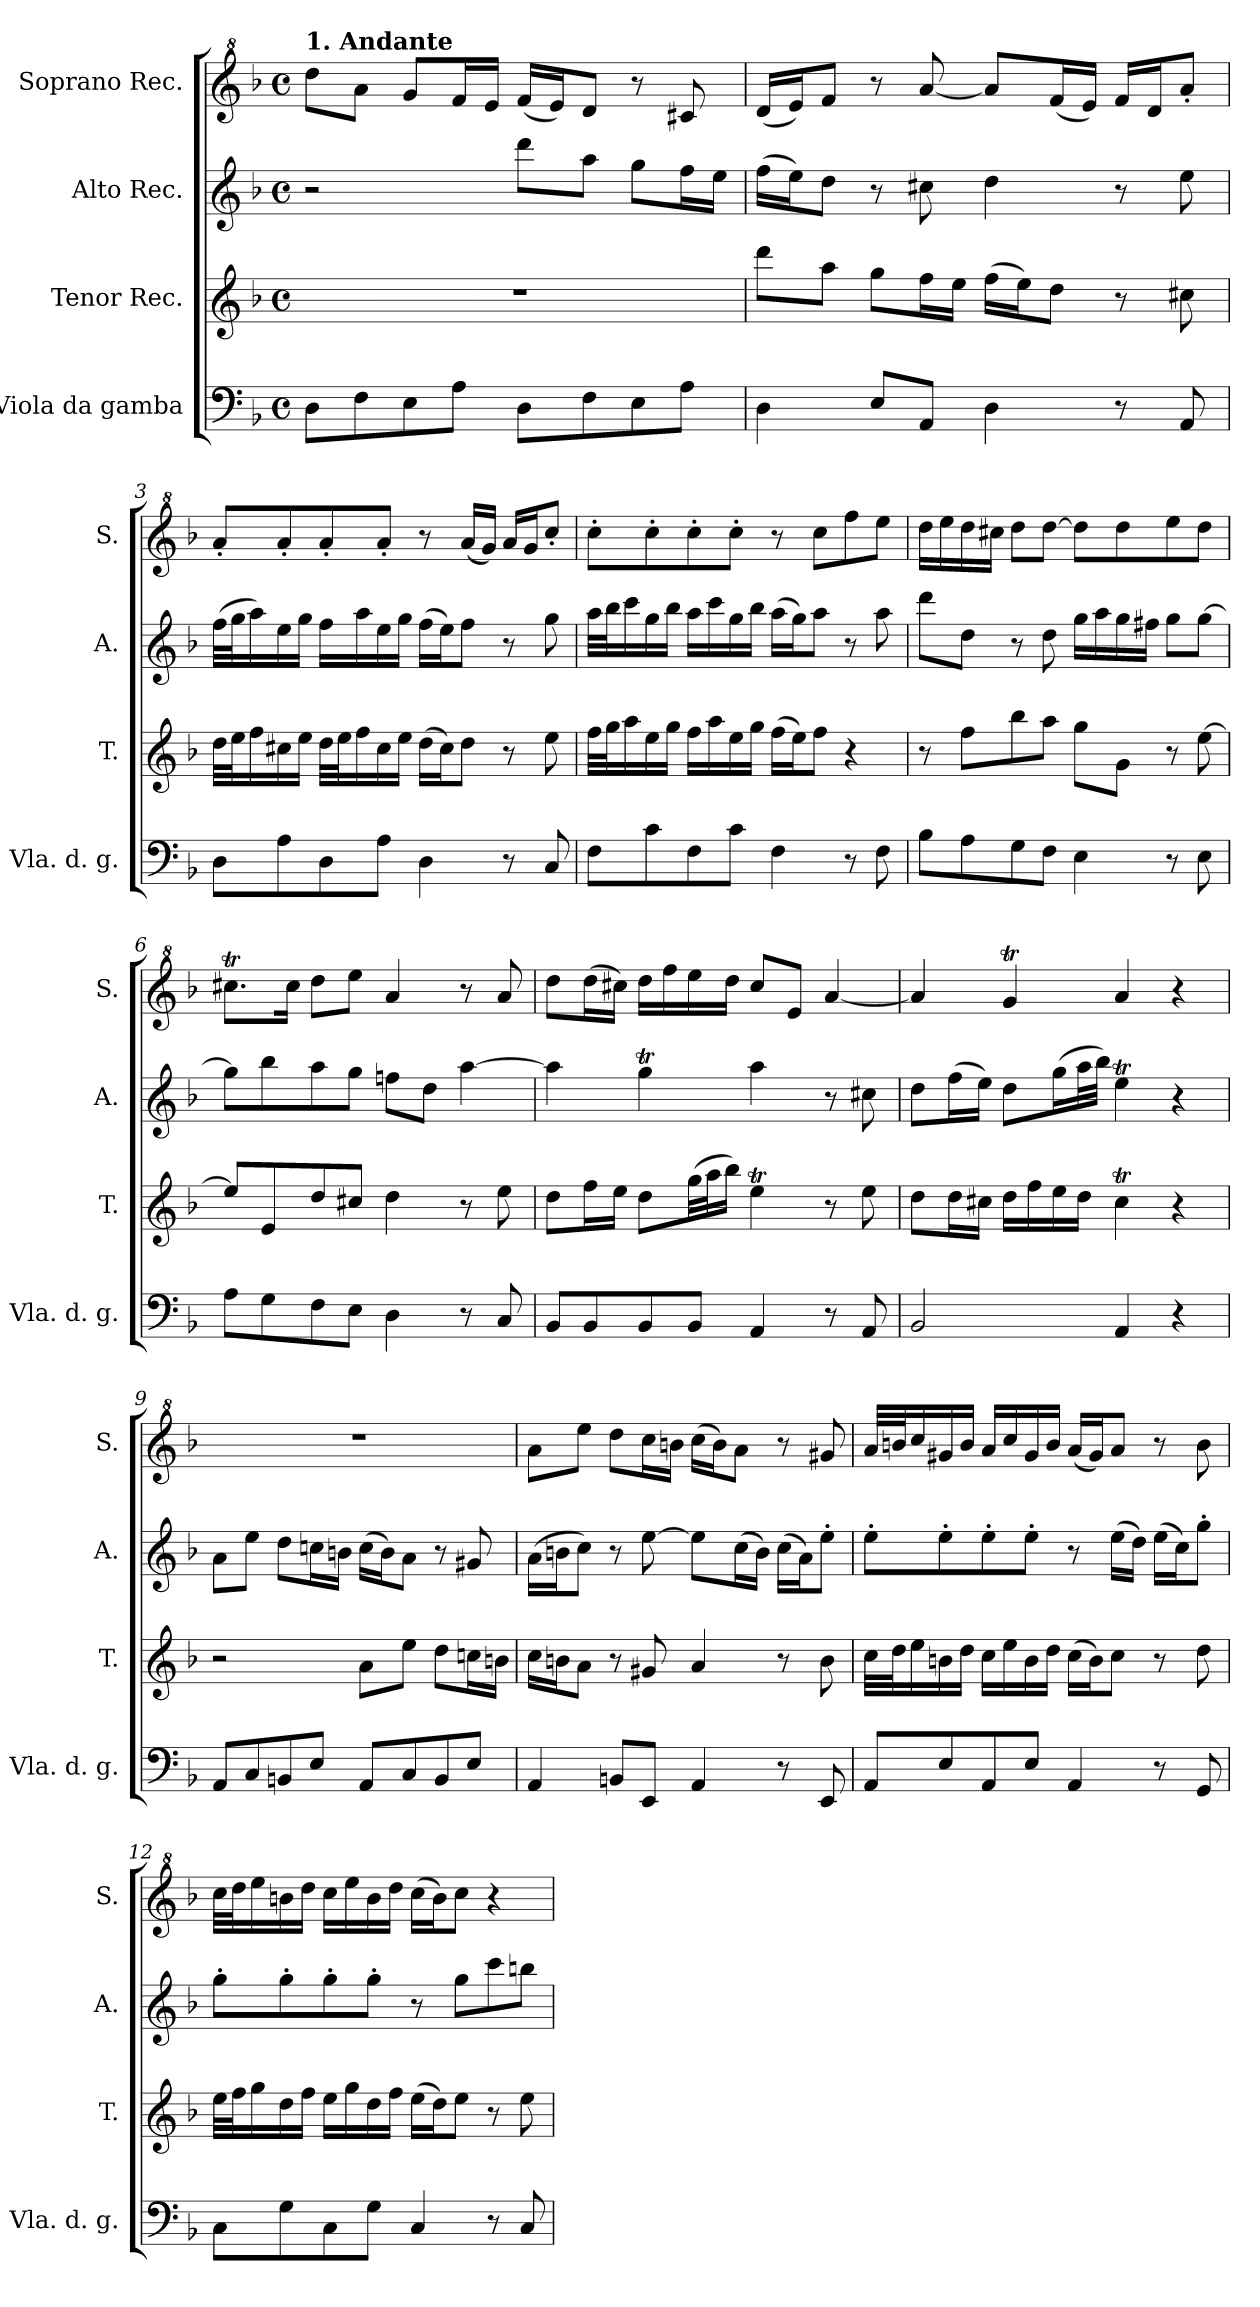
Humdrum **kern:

**kern	**kern	**kern	**kern
*part4	*part3	*part2	*part1
*staff4	*staff3	*staff2	*staff1
*I"Viola da gamba	*I"Tenor Rec.	*I"Alto Rec.	*I"Soprano Rec.
*I'Vla. d. g.	*I'T.	*I'A.	*I'S.
*clefF4	*clefG2	*clefG2	*clefG^2
*k[b-]	*k[b-]	*k[b-]	*k[b-]
*M4/4	*M4/4	*M4/4	*M4/4
*met(c)	*met(c)	*met(c)	*met(c)
*MM50	*MM50	*MM50	*MM50
=1	=1	=1	=1
!	!	!	!LO:TX:a:B:t=1. Andante
8D\L	1r	2r	8ddd\L
8F\	.	.	8aa\J
8E\	.	.	8gg/L
8A\J	.	.	16ff/L
.	.	.	16ee/JJ
8D\L	.	8ddd\L	(<16ff/LL
.	.	.	16ee/J)
8F\	.	8aa\J	8dd/J
8E\	.	8gg\L	8r
8A\J	.	16ff\L	8cc#X/
.	.	16ee\JJ	.
=2	=2	=2	=2
4D\	8ddd\L	(>16ff\LL	(<16dd/LL
.	.	16ee\J)	16ee/J)
.	8aa\J	8dd\J	8ff/J
8E/L	8gg\L	8r	8r
8AA/J	16ff\L	8cc#X\	[8aa/
.	16ee\JJ	.	.
4D\	(>16ff\LL	4dd\	8aa/L]
.	16ee\J)	.	.
.	8dd\J	.	(<16ff/L
.	.	.	16ee/JJ)
8r	8r	8r	16ff/LL
.	.	.	16dd/J
8AA/	8cc#X\	8ee\	8aa'/J
=3	=3	=3	=3
8D\L	32dd\LLL	(>32ff\LLL	8aa'/L
.	32ee\J	32gg\J	.
.	16ff\	16aa\)	.
8A\	16cc#X\	16ee\	8aa'/
.	16ee\JJ	16gg\JJ	.
8D\	32dd\LLL	16ff\LL	8aa'/
.	32ee\J	.	.
.	16ff\	16aa\	.
8A\J	16cc#\	16ee\	8aa'/J
.	16ee\JJ	16gg\JJ	.
4D\	(>16dd\LL	(>16ff\LL	8r
.	16cc#\J)	16ee\J)	.
.	8dd\J	8ff\J	(<16aa/LL
.	.	.	16gg/JJ)
8r	8r	8r	16aa/LL
.	.	.	16gg/J
8C/	8ee\	8gg\	8ccc'/J
=4	=4	=4	=4
8F\L	32ff\LLL	32aa\LLL	8ccc'\L
.	32gg\J	32bb-\J	.
.	16aa\	16ccc\	.
8c\	16ee\	16gg\	8ccc'\
.	16gg\JJ	16bb-\JJ	.
8F\	16ff\LL	16aa\LL	8ccc'\
.	16aa\	16ccc\	.
8c\J	16ee\	16gg\	8ccc'\J
.	16gg\JJ	16bb-\JJ	.
4F\	(>16ff\LL	(>16aa\LL	8r
.	16ee\J)	16gg\J)	.
.	8ff\J	8aa\J	8ccc\L
8r	4r	8r	8fff\
8F\	.	8aa\	8eee\J
!!LO:LB:g=z
=5	=5	=5	=5
8B-\L	8r	8ddd\L	16ddd\LL
.	.	.	16eee\
8A\	8ff\L	8dd\J	16ddd\
.	.	.	16ccc#X\JJ
8G\	8bb-\	8r	8ddd\L
8F\J	8aa\J	8dd\	[8ddd\J
4E\	8gg\L	16gg\LL	8ddd\L]
.	.	16aa\	.
.	8g\J	16gg\	8ddd\
.	.	16ff#X\JJ	.
8r	8r	8gg\L	8eee\
8E\	[8ee\	[8gg\J	8ddd\J
=6	=6	=6	=6
8A\L	8ee/L]	8gg\L]	8.ccc#Xt\L
8G\	8e/	8bb-\	.
.	.	.	16ccc#\Jk
8F\	8dd/	8aa\	8ddd\L
8E\J	8cc#X/J	8gg\J	8eee\J
4D\	4dd\	8ffn\L	4aa/
.	.	8dd\J	.
8r	8r	[4aa\	8r
8C/	8ee\	.	8aa/
=7	=7	=7	=7
8BB-/L	8dd\L	4aa\]	8ddd\L
8BB-/	16ff\L	.	(>16ddd\L
.	16ee\JJ	.	16ccc#X\JJ)
8BB-/	8dd\L	4ggT\	16ddd\LL
.	.	.	16fff\
8BB-/J	(>32gg\LL	.	16eee\
.	32aa\J	.	.
.	16bb-\JJ)	.	16ddd\JJ
4AA/	4eet\	4aa\	8ccc#/L
.	.	.	8ee/J
8r	8r	8r	[4aa/
8AA/	8ee\	8cc#X\	.
!!LO:LB:g=z
=8	=8	=8	=8
2BB-/	8dd\L	8dd\L	4aa/]
.	16dd\L	(>16ff\L	.
.	16cc#X\JJ	16ee\JJ)	.
.	16dd\LL	8dd\L	4ggT/
.	16ff\	.	.
.	16ee\	(>16gg\L	.
.	16dd\JJ	32aa\L	.
.	.	32bb-\JJJ)	.
4AA/	4cc#t\	4eet\	4aa/
4r	4r	4r	4r
=9	=9	=9	=9
8AA/L	2r	8a\L	1r
8C/	.	8ee\J	.
8BBn/	.	8dd\L	.
8E/J	.	16ccn\L	.
.	.	16bn\JJ	.
8AA/L	8a\L	(>16cc\LL	.
.	.	16b\J)	.
8C/	8ee\J	8a\J	.
8BB/	8dd\L	8r	.
8E/J	16ccn\L	8g#X/	.
.	16bn\JJ	.	.
=10	=10	=10	=10
4AA/	16cc\LL	(>16a\LL	8aa\L
.	16bn\J	16bn\J	.
.	8a\J	8cc\J)	8eee\J
8BBn/L	8r	8r	8ddd\L
8EE/J	8g#X/	[8ee\	16ccc\L
.	.	.	16bbn\JJ
4AA/	4a/	8ee\L]	(>16ccc\LL
.	.	.	16bb\J)
.	.	(>16cc\L	8aa\J
.	.	16b\JJ)	.
8r	8r	(>16cc\LL	8r
.	.	16a\J)	.
8EE/	8b\	8ee'\J	8gg#X/
=11	=11	=11	=11
8AA/L	32cc\LLL	8ee'\L	32aa/LLL
.	32dd\J	.	32bbn/J
.	16ee\	.	16ccc/
8E/	16bn\	8ee'\	16gg#X/
.	16dd\JJ	.	16bb/JJ
8AA/	16cc\LL	8ee'\	16aa/LL
.	16ee\	.	16ccc/
8E/J	16b\	8ee'\J	16gg#/
.	16dd\JJ	.	16bb/JJ
4AA/	(>16cc\LL	8r	(<16aa/LL
.	16b\J)	.	16gg#/J)
.	8cc\J	(>16ee\LL	8aa/J
.	.	16dd\JJ)	.
8r	8r	(>16ee\LL	8r
.	.	16cc\J)	.
8GG/	8dd\	8gg'\J	8bb\
=12	=12	=12	=12
8C\L	32ee\LLL	8gg'\L	32ccc\LLL
.	32ff\J	.	32ddd\J
.	16gg\	.	16eee\
8G\	16dd\	8gg'\	16bbn\
.	16ff\JJ	.	16ddd\JJ
8C\	16ee\LL	8gg'\	16ccc\LL
.	16gg\	.	16eee\
8G\J	16dd\	8gg'\J	16bb\
.	16ff\JJ	.	16ddd\JJ
4C/	(>16ee\LL	8r	(>16ccc\LL
.	16dd\J)	.	16bb\J)
.	8ee\J	8gg\L	8ccc\J
8r	8r	8ccc\	4r
8C/	8ee\	8bbn\J	.
=	=	=	=
*-	*-	*-	*-
